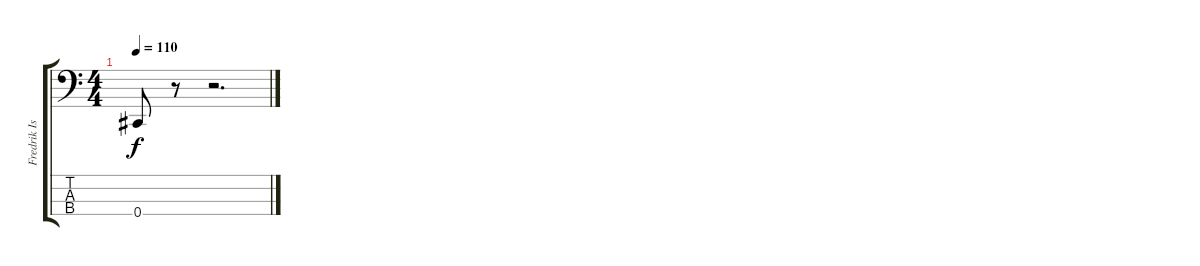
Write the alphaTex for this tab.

\track ("Fredrik Isaksson" "Fredrik Is") {instrument electricbasspick}
\staff {score tabs}
\tuning (E2 B1 Gb1 Db1) {hide}
\ts (4 4)
\tempo 110
\clef f4
\ks c
0.4.8{dy f} r.8 r.2{d}
